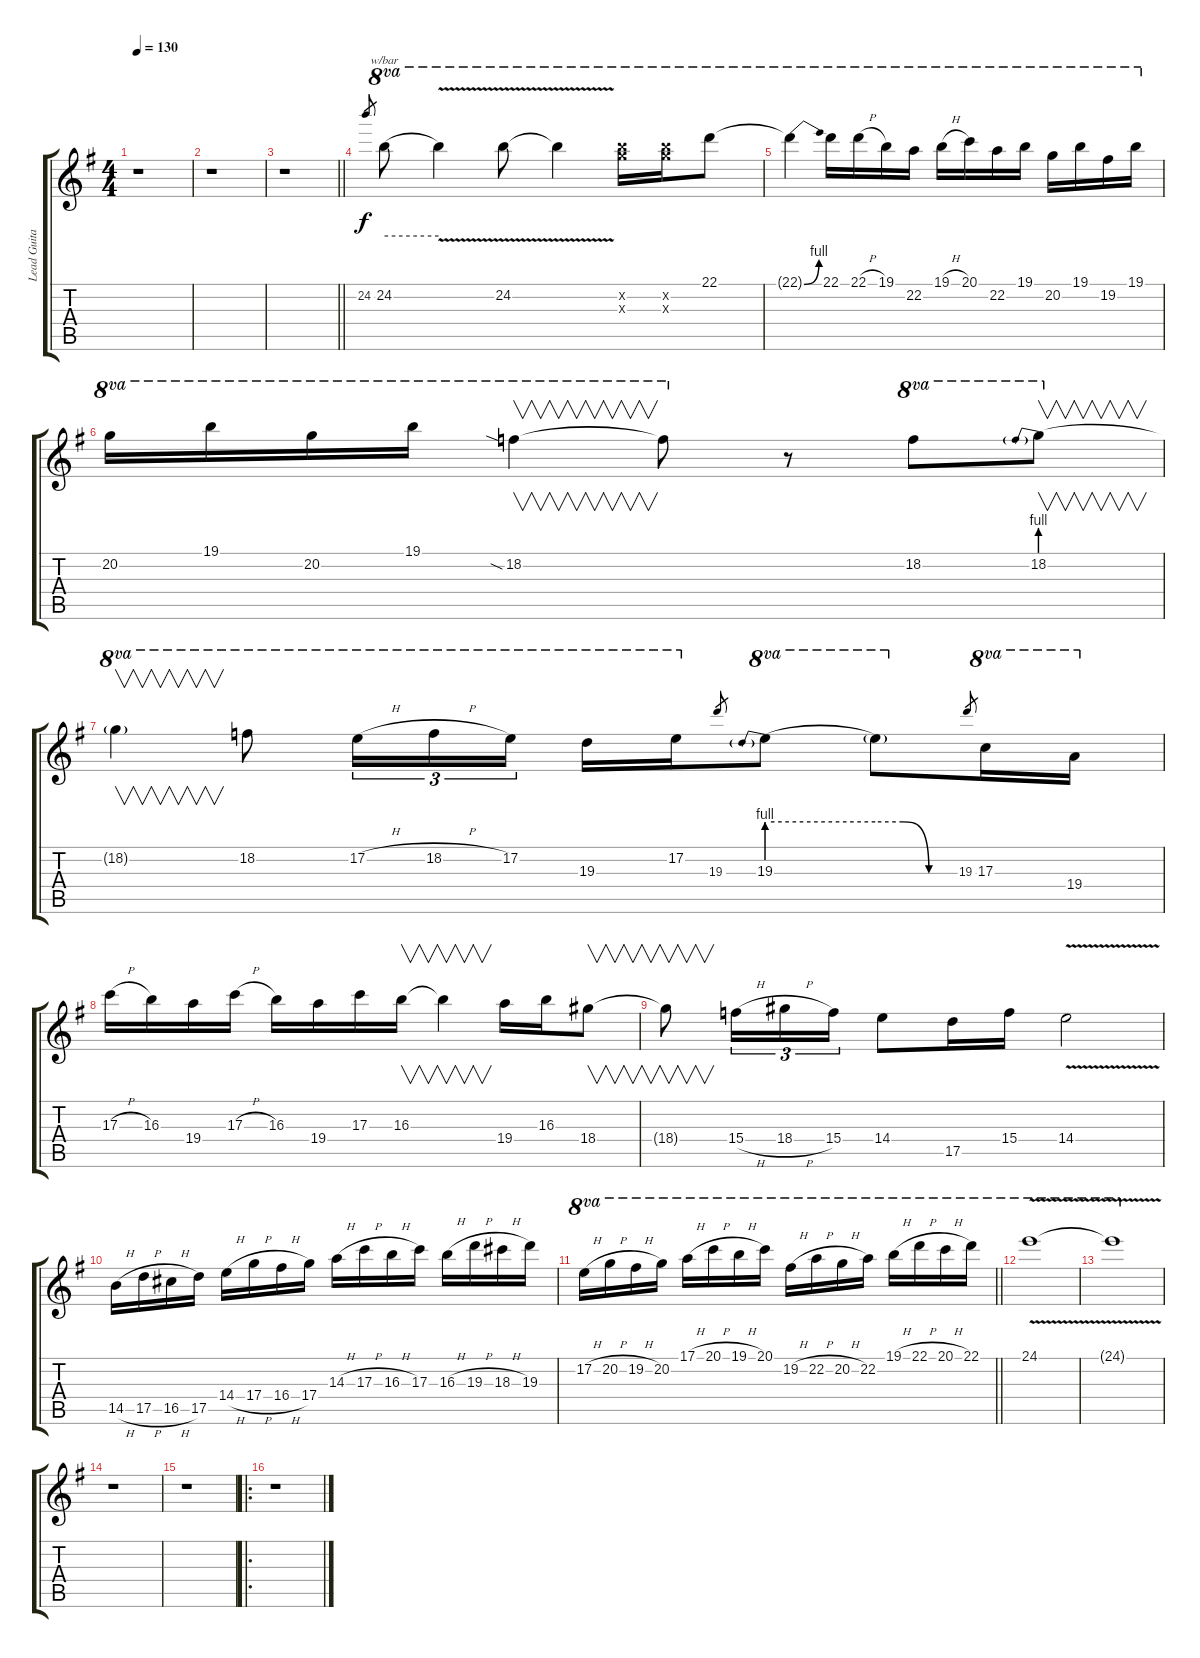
\track ("Lead Guitar" "Lead Guita") {instrument overdrivenguitar}
\staff {score tabs}
\tuning (E4 B3 G3 D3 A2 E2) {hide}
\ts (4 4)
\tempo 130
\clef g2
\ks g
r.1{dy f} |
r.1 |
\barLineRight lightlight
r.1 |
24.2.8{gr} 24.2.8{tbe (hold default 0 0 60 0) ot 8va} 24.2{v t}.4{ot 8va} 24.2{v}.8{ot 8va} 24.2{v t}.4{ot 8va} (24.2{x} 24.3{x}).16{ot 8va} (24.2{x} 24.3{x}).16{ot 8va} 22.1.8{ot 8va} |
22.1{be (bend 0 0 60 4) t}.4{ot 8va} 22.1.16{ot 8va} 22.1{h}.16{ot 8va} 19.1.16{ot 8va} 22.2.16{ot 8va} 19.1{h}.16{ot 8va} 20.1.16{ot 8va} 22.2.16{ot 8va} 19.1.16{ot 8va} 20.2.16{ot 8va} 19.1.16{ot 8va} 19.2.16{ot 8va} 19.1.16{ot 8va} |
20.2.16{ot 8va} 19.1.16{ot 8va} 20.2.16{ot 8va} 19.1.16{ot 8va} 18.2{sia}.4{v ot 8va} 18.2{t}.8{ot 8va} r.8 18.2.8{ot 8va} 18.2{be (prebend 0 4 60 4)}.8{v ot 8va} |
18.2{t}.4{v ot 8va} 18.2.8{ot 8va} 17.2{h}.16{tu (3 2) ot 8va} 18.2{h}.16{tu (3 2) ot 8va} 17.2.16{tu (3 2) ot 8va} 19.3.16{ot 8va} 17.2.16{ot 8va} 19.3.8{gr} 19.3{be (prebend 0 4 60 4)}.8{ot 8va} 19.3{be (custom 0 4 20 4 40 0 60 0) t}.8{ot 8va} 19.3.8{gr} 17.3.16{ot 8va} 19.4.16{ot 8va} |
17.3{h}.16 16.3.16 19.4.16 17.3{h}.16 16.3.16 19.4.16 17.3.16 16.3.16{v} 16.3{t}.4{v} 19.4.16 16.3.16 18.4.8{v} |
18.4{t}.8{v} 15.4{h}.16{tu (3 2)} 18.4{h}.16{tu (3 2)} 15.4.16{tu (3 2)} 14.4.8 17.5.16 15.4.16 14.4{v}.2 |
14.5{h}.16 17.5{h}.16 16.5{h}.16 17.5.16 14.4{h}.16 17.4{h}.16 16.4{h}.16 17.4.16 14.3{h}.16 17.3{h}.16 16.3{h}.16 17.3.16 16.3{h}.16 19.3{h}.16 18.3{h}.16 19.3.16 |
\barLineRight lightlight
17.2{h}.16{ot 8va} 20.2{h}.16{ot 8va} 19.2{h}.16{ot 8va} 20.2.16{ot 8va} 17.1{h}.16{ot 8va} 20.1{h}.16{ot 8va} 19.1{h}.16{ot 8va} 20.1.16{ot 8va} 19.2{h}.16{ot 8va} 22.2{h}.16{ot 8va} 20.2{h}.16{ot 8va} 22.2.16{ot 8va} 19.1{h}.16{ot 8va} 22.1{h}.16{ot 8va} 20.1{h}.16{ot 8va} 22.1.16{ot 8va} |
24.1{v}.1{ot 8va} |
24.1{v t}.1{ot 8va} |
r.1 |
r.1 |
\ro
r.1
